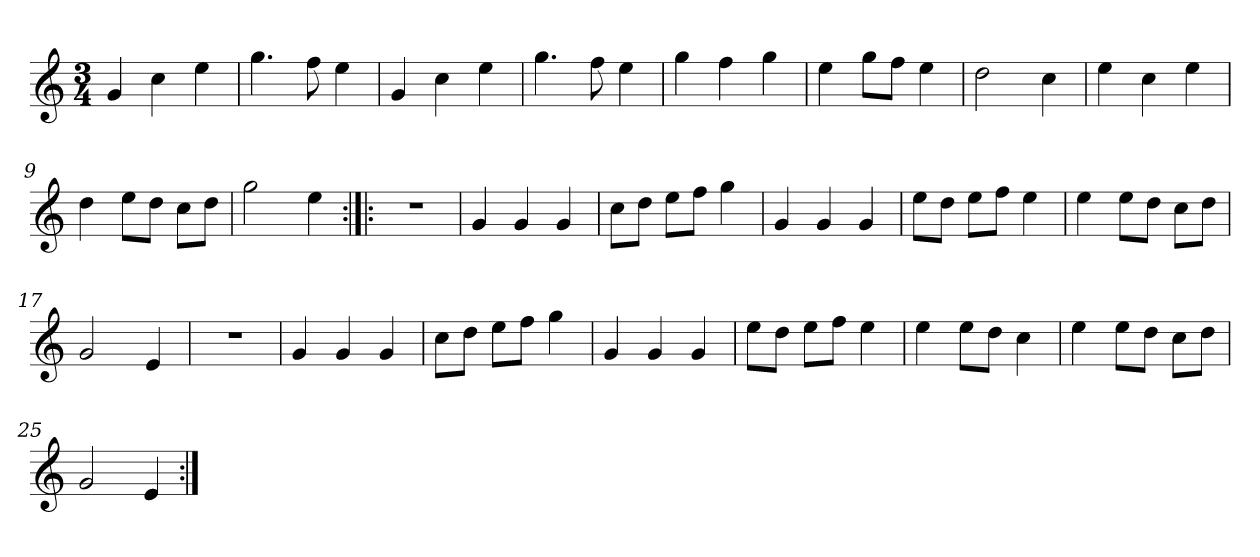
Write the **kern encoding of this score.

**kern
*part1
*staff1
*clefG2
*k[]
*C:
*M3/4
*MM120
=1
4g
4cc
4ee
=2
4.gg
8ff
4ee
=3
4g
4cc
4ee
=4
4.gg
8ff
4ee
=5
4gg
4ff
4gg
=6
4ee
8gg\L
8ff\J
4ee
=7
2dd
4cc
=8
4ee
4cc
4ee
=9
4dd
8ee\L
8dd\J
8cc\L
8dd\J
=10
2gg
4ee
=11:|!|:
2.r
=12
4g
4g
4g
=13
8cc\L
8dd\J
8ee\L
8ff\J
4gg
=14
4g
4g
4g
=15
8ee\L
8dd\J
8ee\L
8ff\J
4ee
=16
4ee
8ee\L
8dd\J
8cc\L
8dd\J
=17
2g
4e
=18
2.r
=19
4g
4g
4g
=20
8cc\L
8dd\J
8ee\L
8ff\J
4gg
=21
4g
4g
4g
=22
8ee\L
8dd\J
8ee\L
8ff\J
4ee
=23
4ee
8ee\L
8dd\J
4cc
=24
4ee
8ee\L
8dd\J
8cc\L
8dd\J
=25
2g
4e
=:|!
*-
